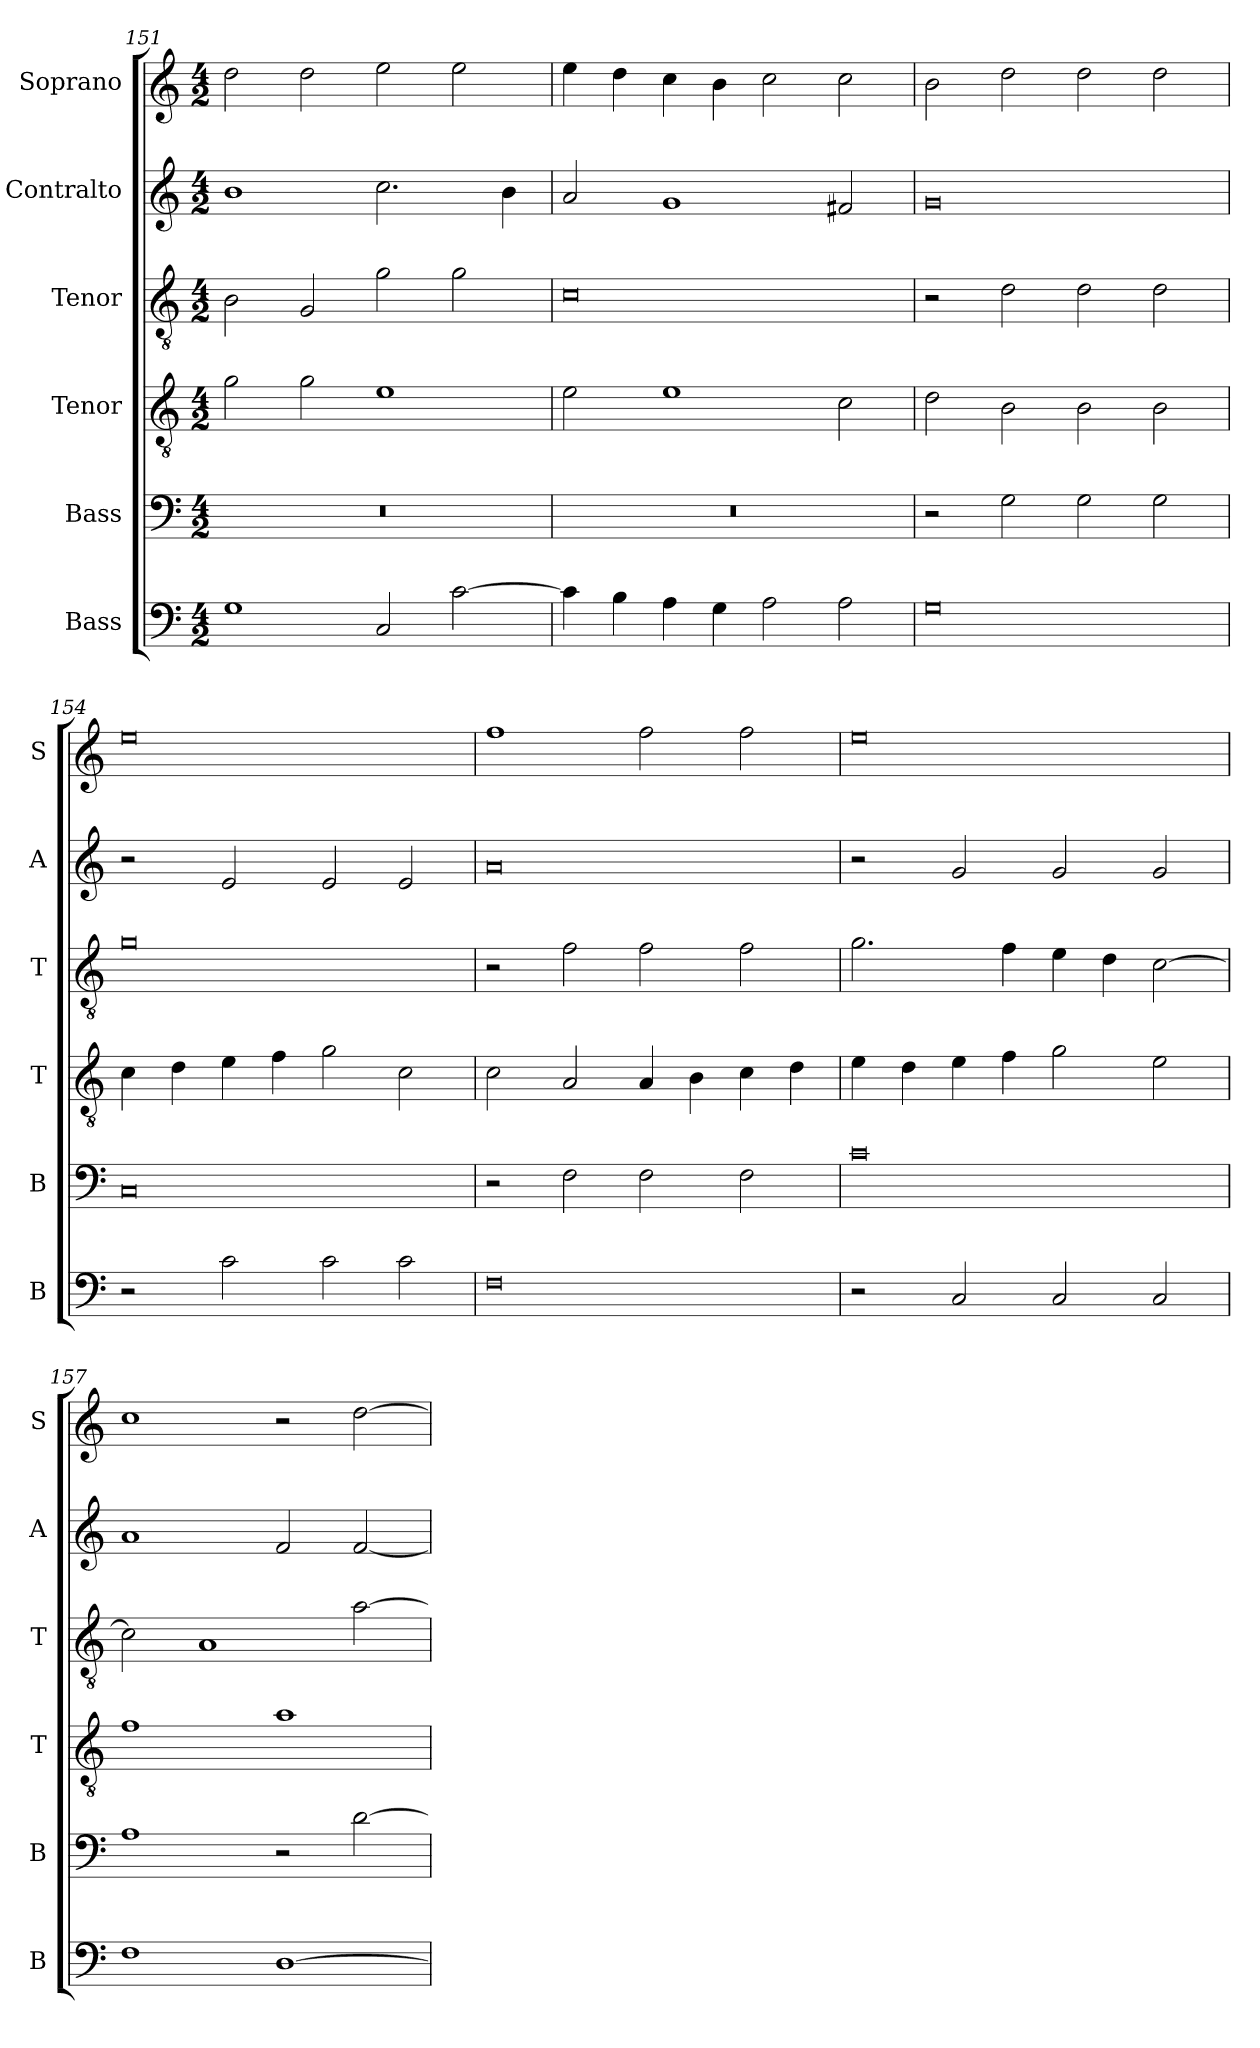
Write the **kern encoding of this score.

**kern	**kern	**kern	**kern	**kern	**kern
*part6	*part5	*part4	*part3	*part2	*part1
*staff6	*staff5	*staff4	*staff3	*staff2	*staff1
*I"Bass	*I"Bass	*I"Tenor	*I"Tenor	*I"Contralto	*I"Soprano
*I'B	*I'B	*I'T	*I'T	*I'A	*I'S
*clefF4	*clefF4	*clefGv2	*clefGv2	*clefG2	*clefG2
*k[]	*k[]	*k[]	*k[]	*k[]	*k[]
*C:ion	*C:ion	*C:ion	*C:ion	*C:ion	*C:ion
*M4/2	*M4/2	*M4/2	*M4/2	*M4/2	*M4/2
=151	=151	=151	=151	=151	=151
1G	0r	2g	2B	1b	2dd
.	.	2g	2G	.	2dd
2C	.	1e	2g	2.cc	2ee
[2c	.	.	2g	.	2ee
.	.	.	.	4b	.
=152	=152	=152	=152	=152	=152
4c]	0r	2e	0c	2a	4ee
4B	.	.	.	.	4dd
4A	.	1e	.	1g	4cc
4G	.	.	.	.	4b
2A	.	.	.	.	2cc
2A	.	2c	.	2f#X	2cc
=153	=153	=153	=153	=153	=153
0G	2r	2d	2r	0g	2b
.	2G	2B	2d	.	2dd
.	2G	2B	2d	.	2dd
.	2G	2B	2d	.	2dd
=154	=154	=154	=154	=154	=154
2r	0C	4c	0g	2r	0ee
.	.	4d	.	.	.
2c	.	4e	.	2e	.
.	.	4f	.	.	.
2c	.	2g	.	2e	.
2c	.	2c	.	2e	.
=155	=155	=155	=155	=155	=155
0F	2r	2c	2r	0a	1ff
.	2F	2A	2f	.	.
.	2F	4A	2f	.	2ff
.	.	4B	.	.	.
.	2F	4c	2f	.	2ff
.	.	4d	.	.	.
=156	=156	=156	=156	=156	=156
2r	0c	4e	2.g	2r	0ee
.	.	4d	.	.	.
2C	.	4e	.	2g	.
.	.	4f	4f	.	.
2C	.	2g	4e	2g	.
.	.	.	4d	.	.
2C	.	2e	[2c	2g	.
=157	=157	=157	=157	=157	=157
1F	1A	1f	2c]	1a	1cc
.	.	.	1A	.	.
[1D	2r	1a	.	2f	2r
.	[2d	.	[2a	[2f	[2dd
=	=	=	=	=	=
*-	*-	*-	*-	*-	*-
